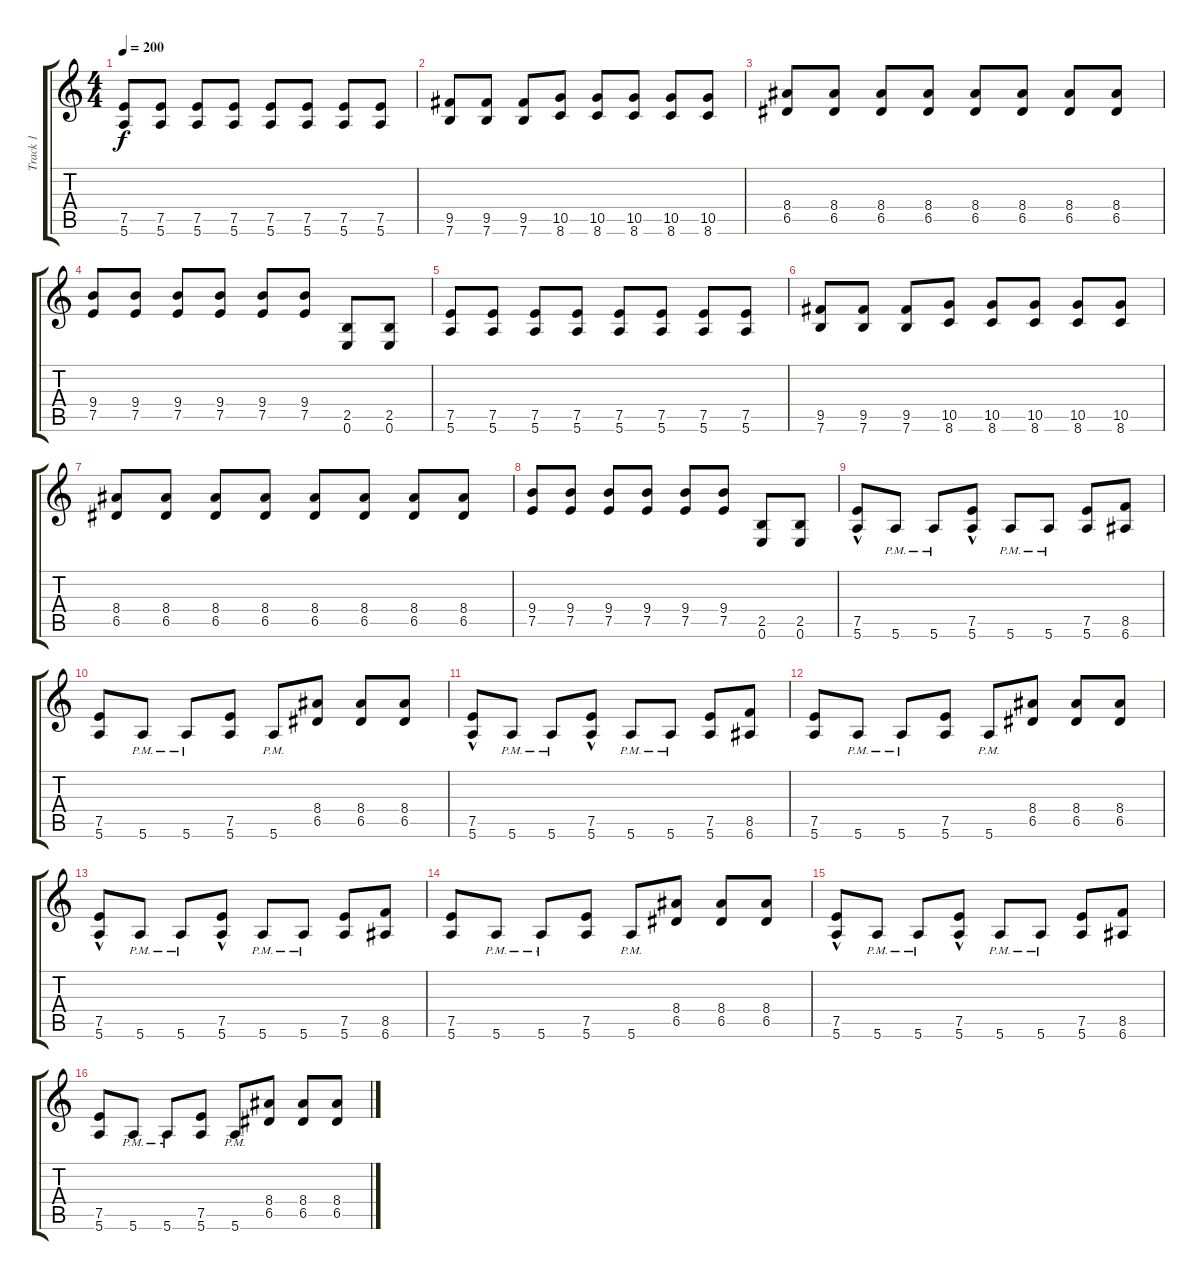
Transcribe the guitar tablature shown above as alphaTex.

\track ("Track 1" "Track 1") {instrument distortionguitar}
\staff {score tabs}
\tuning (E4 B3 G3 D3 A2 E2) {hide}
\ts (4 4)
\tempo 200
\clef g2
\ks c
(7.5 5.6).8{dy f} (7.5 5.6).8 (7.5 5.6).8 (7.5 5.6).8 (7.5 5.6).8 (7.5 5.6).8 (7.5 5.6).8 (7.5 5.6).8 |
(9.5 7.6).8 (9.5 7.6).8 (9.5 7.6).8 (10.5 8.6).8 (10.5 8.6).8 (10.5 8.6).8 (10.5 8.6).8 (10.5 8.6).8 |
(8.4 6.5).8 (8.4 6.5).8 (8.4 6.5).8 (8.4 6.5).8 (8.4 6.5).8 (8.4 6.5).8 (8.4 6.5).8 (8.4 6.5).8 |
(9.4 7.5).8 (9.4 7.5).8 (9.4 7.5).8 (9.4 7.5).8 (9.4 7.5).8 (9.4 7.5).8 (2.5 0.6).8 (2.5 0.6).8 |
(7.5 5.6).8 (7.5 5.6).8 (7.5 5.6).8 (7.5 5.6).8 (7.5 5.6).8 (7.5 5.6).8 (7.5 5.6).8 (7.5 5.6).8 |
(9.5 7.6).8 (9.5 7.6).8 (9.5 7.6).8 (10.5 8.6).8 (10.5 8.6).8 (10.5 8.6).8 (10.5 8.6).8 (10.5 8.6).8 |
(8.4 6.5).8 (8.4 6.5).8 (8.4 6.5).8 (8.4 6.5).8 (8.4 6.5).8 (8.4 6.5).8 (8.4 6.5).8 (8.4 6.5).8 |
(9.4 7.5).8 (9.4 7.5).8 (9.4 7.5).8 (9.4 7.5).8 (9.4 7.5).8 (9.4 7.5).8 (2.5 0.6).8 (2.5 0.6).8 |
(7.5{hac} 5.6).8 5.6{pm}.8 5.6{pm}.8 (7.5{hac} 5.6).8 5.6{pm}.8 5.6{pm}.8 (7.5 5.6).8 (8.5 6.6).8 |
(7.5 5.6).8 5.6{pm}.8 5.6{pm}.8 (7.5 5.6).8 5.6{pm}.8 (8.4 6.5).8 (8.4 6.5).8 (8.4 6.5).8 |
(7.5{hac} 5.6).8 5.6{pm}.8 5.6{pm}.8 (7.5{hac} 5.6).8 5.6{pm}.8 5.6{pm}.8 (7.5 5.6).8 (8.5 6.6).8 |
(7.5 5.6).8 5.6{pm}.8 5.6{pm}.8 (7.5 5.6).8 5.6{pm}.8 (8.4 6.5).8 (8.4 6.5).8 (8.4 6.5).8 |
(7.5{hac} 5.6).8 5.6{pm}.8 5.6{pm}.8 (7.5{hac} 5.6).8 5.6{pm}.8 5.6{pm}.8 (7.5 5.6).8 (8.5 6.6).8 |
(7.5 5.6).8 5.6{pm}.8 5.6{pm}.8 (7.5 5.6).8 5.6{pm}.8 (8.4 6.5).8 (8.4 6.5).8 (8.4 6.5).8 |
(7.5{hac} 5.6).8 5.6{pm}.8 5.6{pm}.8 (7.5{hac} 5.6).8 5.6{pm}.8 5.6{pm}.8 (7.5 5.6).8 (8.5 6.6).8 |
(7.5 5.6).8 5.6{pm}.8 5.6{pm}.8 (7.5 5.6).8 5.6{pm}.8 (8.4 6.5).8 (8.4 6.5).8 (8.4 6.5).8
